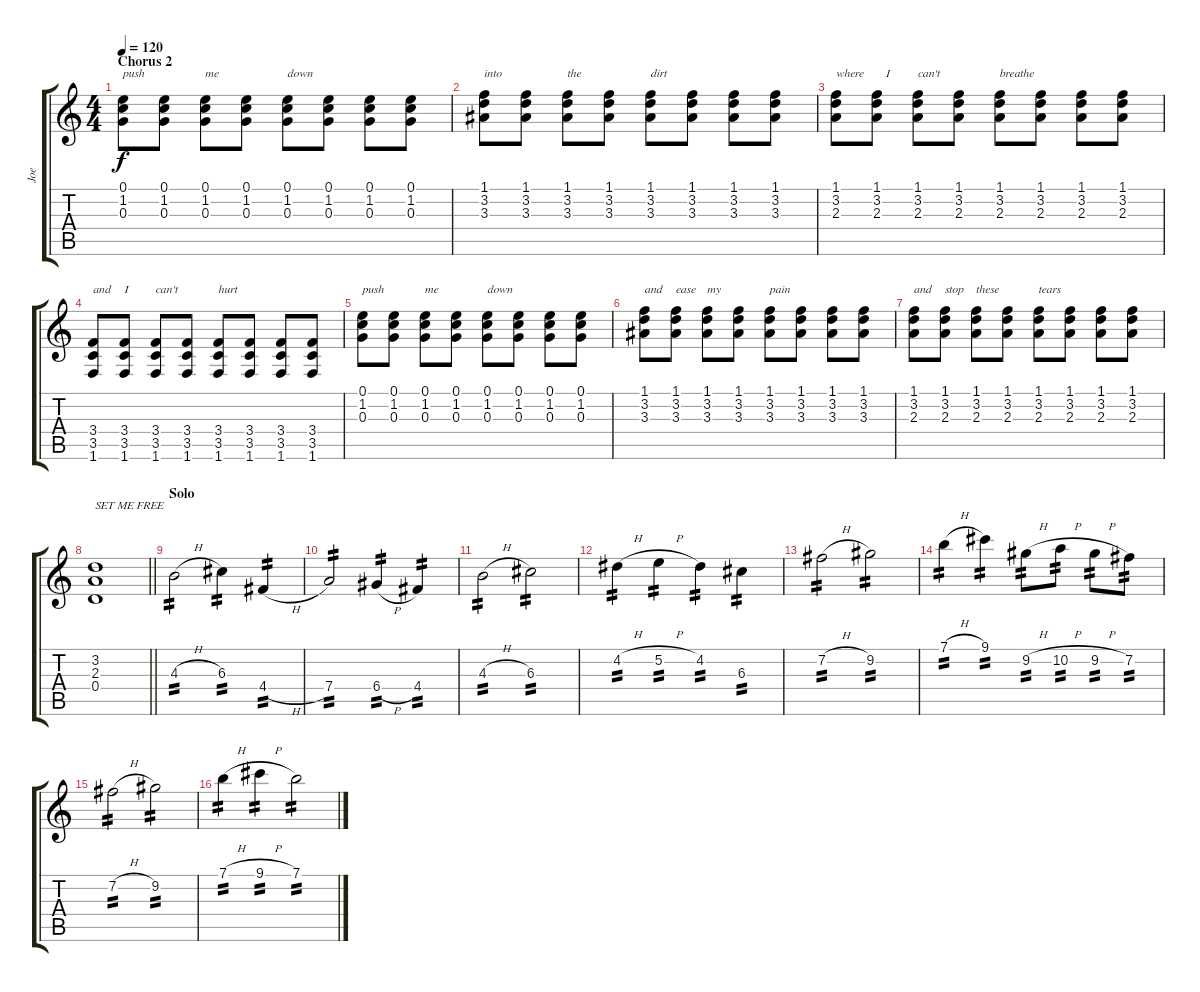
\track ("Joe" "Joe") {instrument distortionguitar}
\staff {score tabs}
\tuning (E4 B3 G3 D3 A2 E2) {hide}
\ts (4 4)
\section ("" "Chorus 2")
\tempo 120
\clef g2
\ks c
(0.1 1.2 0.3).8{txt "push" dy f} (0.1 1.2 0.3).8 (0.1 1.2 0.3).8{txt "me"} (0.1 1.2 0.3).8 (0.1 1.2 0.3).8{txt "down"} (0.1 1.2 0.3).8 (0.1 1.2 0.3).8 (0.1 1.2 0.3).8 |
(1.1 3.2 3.3).8{txt "into"} (1.1 3.2 3.3).8 (1.1 3.2 3.3).8{txt "the"} (1.1 3.2 3.3).8 (1.1 3.2 3.3).8{txt "dirt"} (1.1 3.2 3.3).8 (1.1 3.2 3.3).8 (1.1 3.2 3.3).8 |
(1.1 3.2 2.3).8{txt "where"} (1.1 3.2 2.3).8{txt "   I"} (1.1 3.2 2.3).8{txt "can't"} (1.1 3.2 2.3).8 (1.1 3.2 2.3).8{txt "breathe"} (1.1 3.2 2.3).8 (1.1 3.2 2.3).8 (1.1 3.2 2.3).8 |
(3.4 3.5 1.6).8{txt "and"} (3.4 3.5 1.6).8{txt "I"} (3.4 3.5 1.6).8{txt "can't"} (3.4 3.5 1.6).8 (3.4 3.5 1.6).8{txt "hurt"} (3.4 3.5 1.6).8 (3.4 3.5 1.6).8 (3.4 3.5 1.6).8 |
(0.1 1.2 0.3).8{txt "push"} (0.1 1.2 0.3).8 (0.1 1.2 0.3).8{txt "me"} (0.1 1.2 0.3).8 (0.1 1.2 0.3).8{txt "down"} (0.1 1.2 0.3).8 (0.1 1.2 0.3).8 (0.1 1.2 0.3).8 |
(1.1 3.2 3.3).8{txt "and"} (1.1 3.2 3.3).8{txt "ease"} (1.1 3.2 3.3).8{txt "my"} (1.1 3.2 3.3).8 (1.1 3.2 3.3).8{txt "pain"} (1.1 3.2 3.3).8 (1.1 3.2 3.3).8 (1.1 3.2 3.3).8 |
(1.1 3.2 2.3).8{txt "and"} (1.1 3.2 2.3).8{txt "stop"} (1.1 3.2 2.3).8{txt "these"} (1.1 3.2 2.3).8 (1.1 3.2 2.3).8{txt "tears"} (1.1 3.2 2.3).8 (1.1 3.2 2.3).8 (1.1 3.2 2.3).8 |
\barLineRight lightlight
(3.2 2.3 0.4).1{txt "SET ME FREE"} |
\section ("" "Solo")
4.3{h}.2{tp 2} 6.3.4{tp 2} 4.4{h}.4{tp 2} |
7.4.2{tp 2} 6.4{h}.4{tp 2} 4.4.4{tp 2} |
4.3{h}.2{tp 2} 6.3.2{tp 2} |
4.2{h}.4{tp 2} 5.2{h}.4{tp 2} 4.2.4{tp 2} 6.3.4{tp 2} |
7.2{h}.2{tp 2} 9.2.2{tp 2} |
7.1{h}.4{tp 2} 9.1.4{tp 2} 9.2{h}.8{tp 2} 10.2{h}.8{tp 2} 9.2{h}.8{tp 2} 7.2.8{tp 2} |
7.2{h}.2{tp 2} 9.2.2{tp 2} |
7.1{h}.4{tp 2} 9.1{h}.4{tp 2} 7.1.2{tp 2}
